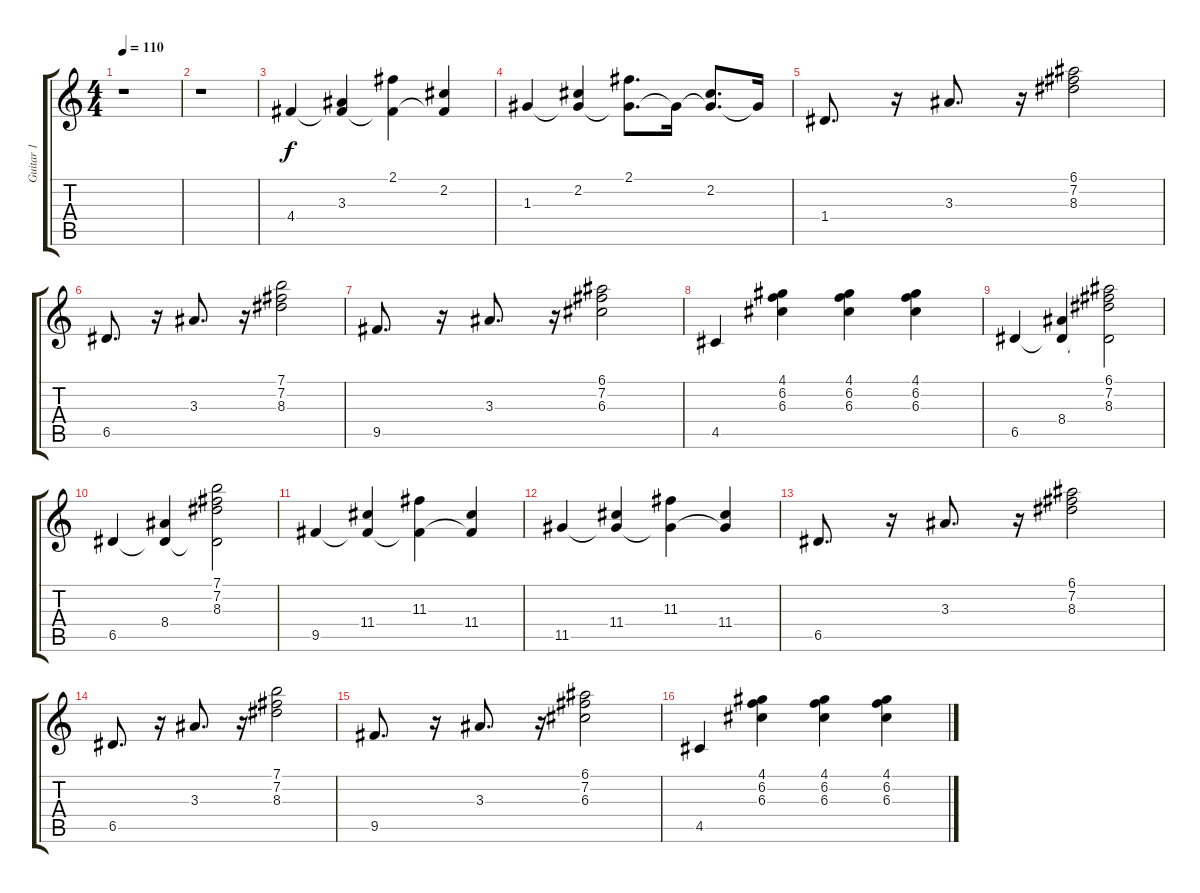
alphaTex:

\track ("Guitar 1" "Guitar 1") {instrument electricguitarclean}
\staff {score tabs}
\tuning (E4 B3 G3 D3 A2 E2) {hide}
\ts (4 4)
\tempo 110
\clef g2
\ks c
r.1{dy f} |
r.1 |
4.4.4 (3.3 4.4{t}).4 (2.1 4.4{t}).4 (2.2 4.4{t}).4 |
1.3.4 (2.2 1.3{t}).4 (2.1 1.3{t}).8{d} 1.3{t}.16 (2.2 1.3{t}).8{d} 1.3{t}.16 |
1.4.8{d} r.16 3.3.8{d} r.16 (6.1 7.2 8.3).2 |
6.5.8{d} r.16 3.3.8{d} r.16 (7.1 7.2 8.3).2 |
9.5.8{d} r.16 3.3.8{d} r.16 (6.1 7.2 6.3).2 |
4.5.4 (4.1 6.2 6.3).4 (4.1 6.2 6.3).4 (4.1 6.2 6.3).4 |
6.5.4 (8.4 6.5{t}).4 (6.1 7.2 8.3 6.5{t}).2 |
6.5.4 (8.4 6.5{t}).4 (7.1 7.2 8.3 6.5{t}).2 |
9.5.4 (11.4 9.5{t}).4 (11.3 9.5{t}).4 (11.4 9.5{t}).4 |
11.5.4 (11.4 11.5{t}).4 (11.3 11.5{t}).4 (11.4 11.5{t}).4 |
6.5.8{d} r.16 3.3.8{d} r.16 (6.1 7.2 8.3).2 |
6.5.8{d} r.16 3.3.8{d} r.16 (7.1 7.2 8.3).2 |
9.5.8{d} r.16 3.3.8{d} r.16 (6.1 7.2 6.3).2 |
4.5.4 (4.1 6.2 6.3).4 (4.1 6.2 6.3).4 (4.1 6.2 6.3).4
